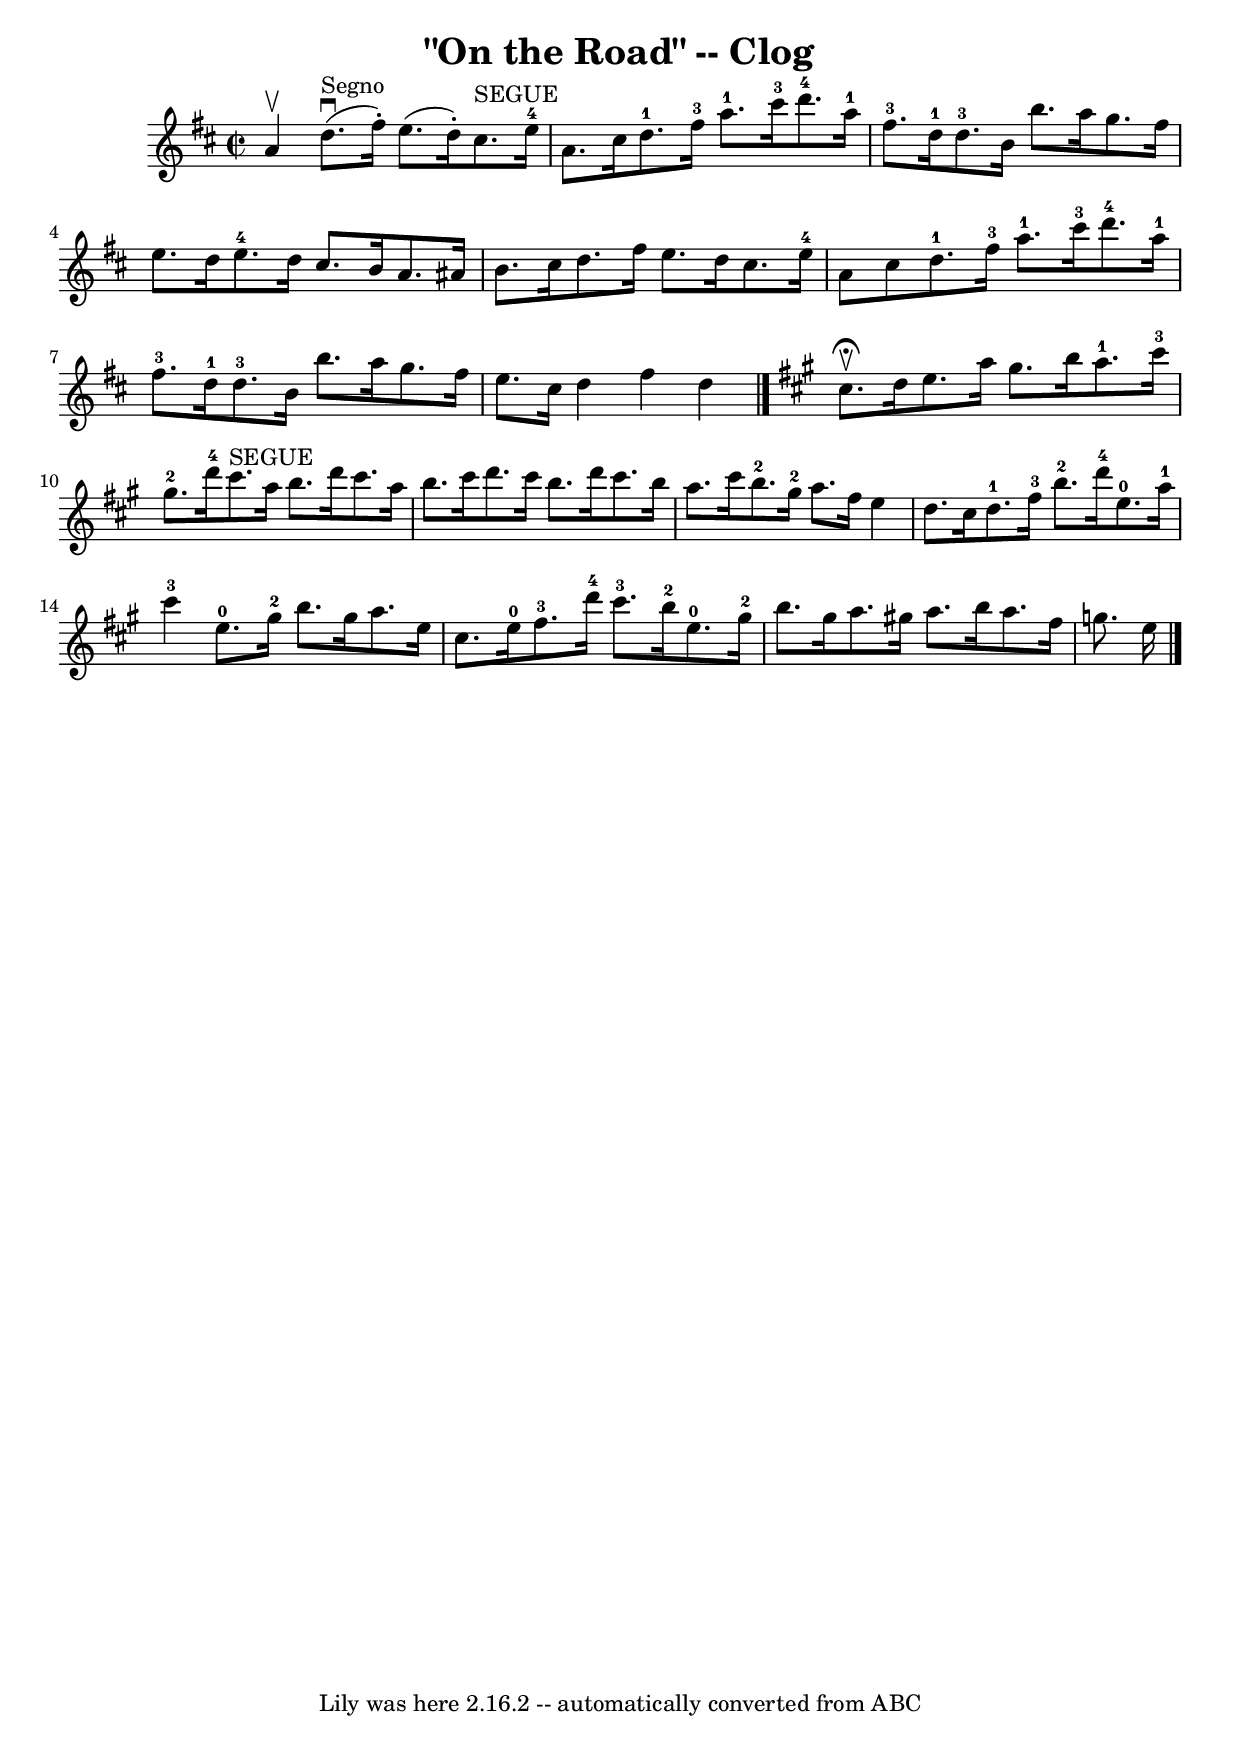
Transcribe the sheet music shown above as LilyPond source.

\version "2.7.40"
\include "Mammoth.ily"
\header {
	book = "Ryan's Mammoth Collection"
	crossRefNumber = "1"
	footnotes = "\\\\154 916"
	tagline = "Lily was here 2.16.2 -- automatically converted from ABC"
	title = "\"On the Road\" -- Clog"
}
voicedefault =  {
\set Score.defaultBarType = "empty"

\override Staff.TimeSignature #'style = #'C
 \time 2/2 \key d \major a'4^\upbow   |
 d''8.^"Segno"^\downbow(
 fis''16 -.) e''8. (d''16 -.) cis''8.^"SEGUE" e''16-4 a'8. 
 cis''16    |
 d''8.-1 fis''16-3 a''8.-1 cis'''16 
-3 d'''8.-4 a''16-1 fis''8.-3 d''16-1   |
       
d''8.-3 b'16 b''8. a''16 g''8. fis''16 e''8. d''16    
|
 e''8.-4 d''16 cis''8. b'16 a'8. ais'16 b'8.    
cis''16    |
 d''8. fis''16 e''8. d''16 cis''8. e''16 
-4 a'8 cis''8    |
 d''8.-1 fis''16-3 a''8.-1   
cis'''16-3 d'''8.-4 a''16-1 fis''8.-3 d''16-1   
|
 d''8.-3 b'16 b''8. a''16 g''8. fis''16 e''8. 
 cis''16    |
 d''4 fis''4 d''4    \bar "|."   \key a \major   
cis''8.^\fermata^\upbow() d''16  |
 e''8. a''16 gis''8.    
b''16 a''8.-1 cis'''16-3 gis''8.-2 d'''16-4   |
   
 cis'''8.^"SEGUE" a''16 b''8. d'''16 cis'''8. a''16 b''8.    
cis'''16    |
 d'''8. cis'''16 b''8. d'''16 cis'''8.    
b''16 a''8. cis'''16    |
 b''8.-2 gis''16-2 a''8.    
fis''16 e''4 d''8. cis''16    |
 d''8.-1 fis''16-3 
 b''8.-2 d'''16-4 e''8.-0 a''16-1 cis'''4-3   
|
 e''8.-0 gis''16-2 b''8. gis''16 a''8. e''16    
cis''8. e''16-0   |
 fis''8.-3 d'''16-4 cis'''8. 
-3 b''16-2 e''8.-0 gis''16-2 b''8. gis''16    |
  
 a''8. gis''!16 a''8. b''16 a''8. fis''16 g''8. e''16    
    \bar "|."   
}

\score{
    <<

	\context Staff="default"
	{
	    \voicedefault 
	}

    >>
	\layout {
	}
	\midi {}
}
